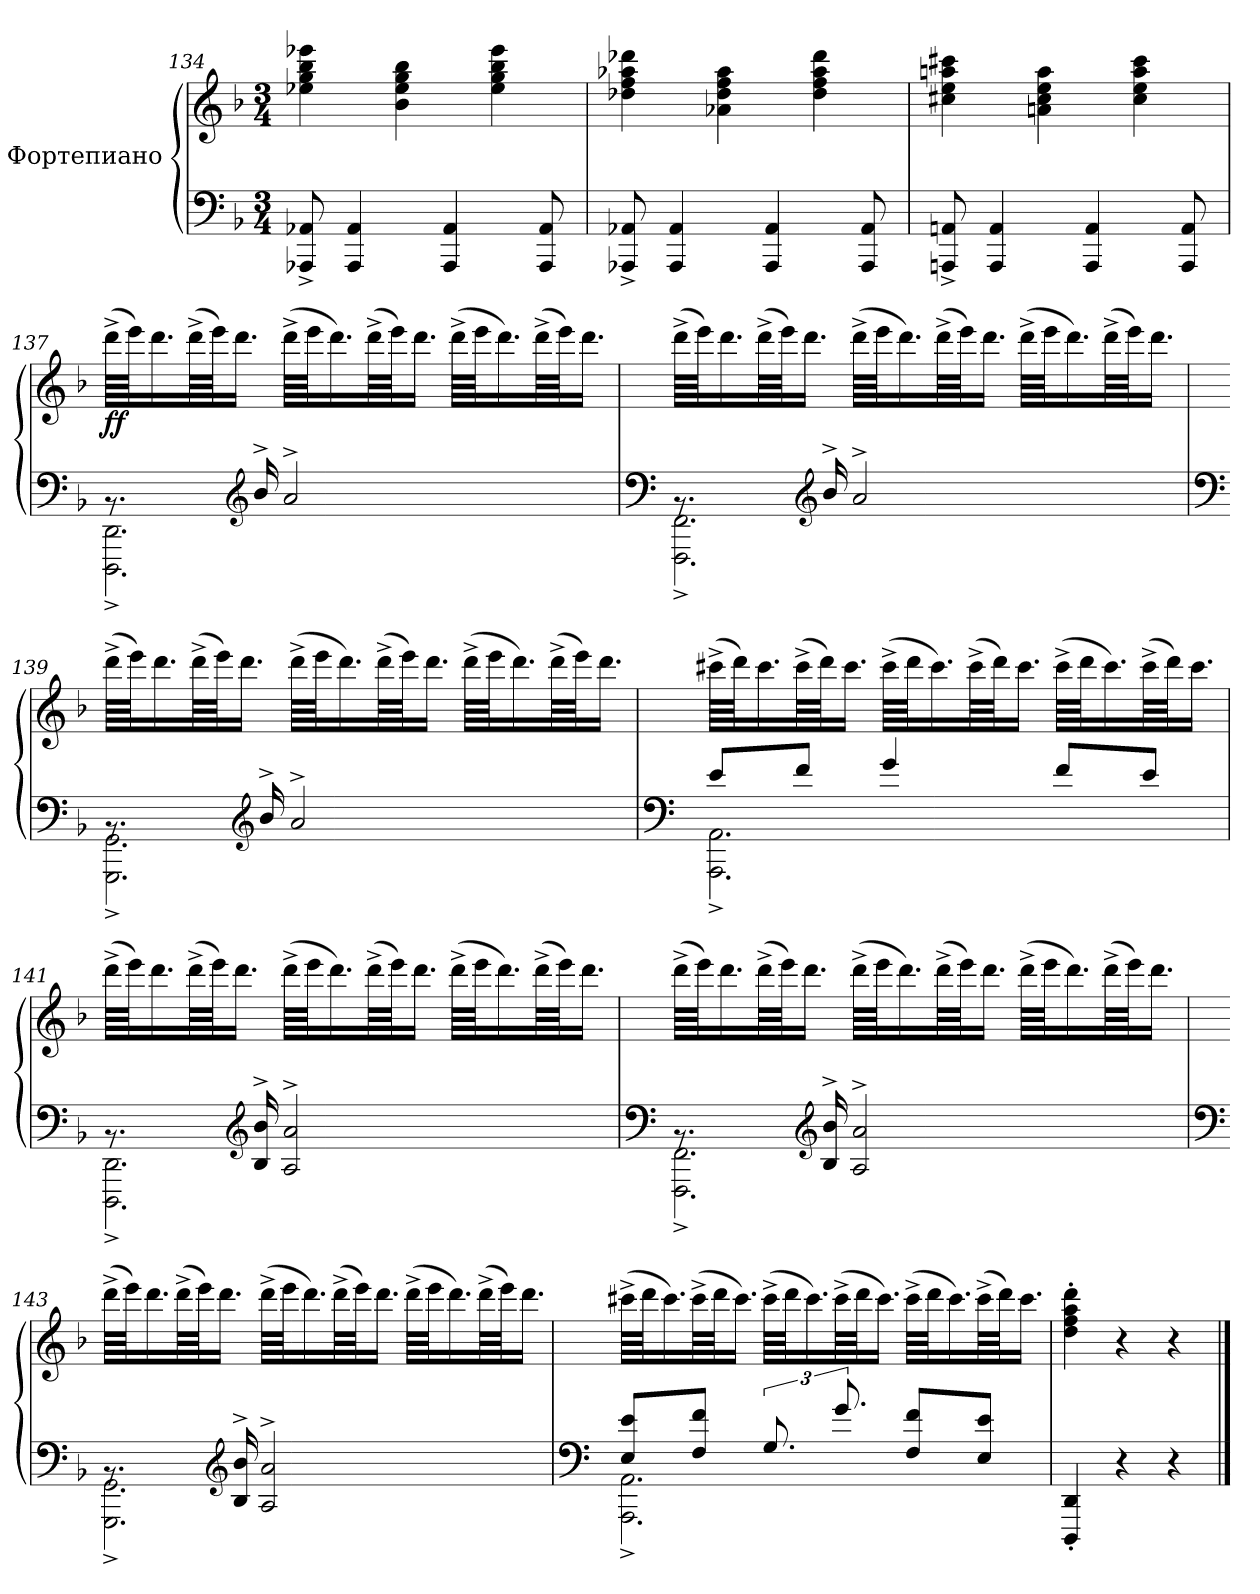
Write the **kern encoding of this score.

**kern	**kern	**dynam
*part1	*part1	*part1
*staff2	*staff1	*staff1/2
*I"Фортепиано	*	*
*clefF4	*clefG2	*
*k[b-]	*k[b-]	*
*M3/4	*M3/4	*
=134	=134	=134
8AAA-X/^ 8AA-X/^	4ee-X\ 4gg\ 4bb-\ 4eee-X\	.
4AAA-/ 4AA-/	.	.
.	4b-\ 4ee-\ 4gg\ 4bb-\	.
4AAA-/ 4AA-/	.	.
.	4ee-\ 4gg\ 4bb-\ 4eee-\	.
8AAA-/ 8AA-/	.	.
=135	=135	=135
8AAA-X/^ 8AA-X/^	4dd-X\ 4ff\ 4aa-X\ 4ddd-X\	.
4AAA-/ 4AA-/	.	.
.	4a-X\ 4dd-\ 4ff\ 4aa-\	.
4AAA-/ 4AA-/	.	.
.	4dd-\ 4ff\ 4aa-\ 4ddd-\	.
8AAA-/ 8AA-/	.	.
!!LO:PB:g=z
=136	=136	=136
8AAAn/^ 8AAn/^	4cc#X\ 4ee\ 4aan\ 4ccc#X\	.
4AAA/ 4AA/	.	.
.	4an\ 4cc#\ 4ee\ 4aa\	.
4AAA/ 4AA/	.	.
.	4cc#\ 4ee\ 4aa\ 4ccc#\	.
8AAA/ 8AA/	.	.
=137	=137	=137
*^	*	*
!	!	!	!LO:DY:b
8.rBB	2.DDD\^ 2.DD\^	(>64ddd^\LLLL	ff
.	.	64eee\JJ)	.
.	.	16.ddd\	.
.	.	(>64ddd^\LL	.
.	.	64eee\JJ)	.
.	.	16.ddd\JJ	.
*clefG2	*	*	*
16b-^/	.	.	.
2a^/	.	(>64ddd^\LLLL	.
.	.	64eee\JJ	.
.	.	16.ddd\)	.
.	.	(>64ddd^\LL	.
.	.	64eee\JJ)	.
.	.	16.ddd\JJ	.
.	.	(>64ddd^\LLLL	.
.	.	64eee\JJ	.
.	.	16.ddd\)	.
.	.	(>64ddd^\LL	.
.	.	64eee\JJ)	.
.	.	16.ddd\JJ	.
!!LO:LB:g=z
=138	=138	=138	=138
*clefF4	*	*	*
8.rBB	2.FFF\^ 2.FF\^	(>64ddd^\LLLL	.
.	.	64eee\JJ)	.
.	.	16.ddd\	.
.	.	(>64ddd^\LL	.
.	.	64eee\JJ)	.
.	.	16.ddd\JJ	.
*clefG2	*	*	*
16b-^/	.	.	.
2a^/	.	(>64ddd^\LLLL	.
.	.	64eee\JJ	.
.	.	16.ddd\)	.
.	.	(>64ddd^\LL	.
.	.	64eee\JJ)	.
.	.	16.ddd\JJ	.
.	.	(>64ddd^\LLLL	.
.	.	64eee\JJ	.
.	.	16.ddd\)	.
.	.	(>64ddd^\LL	.
.	.	64eee\JJ)	.
.	.	16.ddd\JJ	.
!!LO:LB:g=z
=139	=139	=139	=139
*clefF4	*	*	*
8.rBB	2.GGG\^ 2.GG\^	(>64ddd^\LLLL	.
.	.	64eee\JJ)	.
.	.	16.ddd\	.
.	.	(>64ddd^\LL	.
.	.	64eee\JJ)	.
.	.	16.ddd\JJ	.
*clefG2	*	*	*
16b-^/	.	.	.
2a^/	.	(>64ddd^\LLLL	.
.	.	64eee\JJ	.
.	.	16.ddd\)	.
.	.	(>64ddd^\LL	.
.	.	64eee\JJ)	.
.	.	16.ddd\JJ	.
.	.	(>64ddd^\LLLL	.
.	.	64eee\JJ	.
.	.	16.ddd\)	.
.	.	(>64ddd^\LL	.
.	.	64eee\JJ)	.
.	.	16.ddd\JJ	.
!!LO:LB:g=z
=140	=140	=140	=140
*clefF4	*	*	*
8e/L	2.AAA\^ 2.AA\^	(>64ccc#X^\LLLL	.
.	.	64ddd\JJ)	.
.	.	16.ccc#\	.
8f/J	.	(>64ccc#^\LL	.
.	.	64ddd\JJ)	.
.	.	16.ccc#\JJ	.
4g/	.	(>64ccc#^\LLLL	.
.	.	64ddd\JJ	.
.	.	16.ccc#\)	.
.	.	(>64ccc#^\LL	.
.	.	64ddd\JJ)	.
.	.	16.ccc#\JJ	.
8f/L	.	(>64ccc#^\LLLL	.
.	.	64ddd\JJ	.
.	.	16.ccc#\)	.
8e/J	.	(>64ccc#^\LL	.
.	.	64ddd\JJ)	.
.	.	16.ccc#\JJ	.
!!LO:LB:g=z
=141	=141	=141	=141
8.rBB	2.DDD\^ 2.DD\^	(>64ddd^\LLLL	.
.	.	64eee\JJ)	.
.	.	16.ddd\	.
.	.	(>64ddd^\LL	.
.	.	64eee\JJ)	.
.	.	16.ddd\JJ	.
*clefG2	*	*	*
16B-/^ 16b-/^	.	.	.
2A/^ 2a/^	.	(>64ddd^\LLLL	.
.	.	64eee\JJ	.
.	.	16.ddd\)	.
.	.	(>64ddd^\LL	.
.	.	64eee\JJ)	.
.	.	16.ddd\JJ	.
.	.	(>64ddd^\LLLL	.
.	.	64eee\JJ	.
.	.	16.ddd\)	.
.	.	(>64ddd^\LL	.
.	.	64eee\JJ)	.
.	.	16.ddd\JJ	.
!!LO:PB:g=z
=142	=142	=142	=142
*clefF4	*	*	*
8.rBB	2.FFF\^ 2.FF\^	(>64ddd^\LLLL	.
.	.	64eee\JJ)	.
.	.	16.ddd\	.
.	.	(>64ddd^\LL	.
.	.	64eee\JJ)	.
.	.	16.ddd\JJ	.
*clefG2	*	*	*
16B-/^ 16b-/^	.	.	.
2A/^ 2a/^	.	(>64ddd^\LLLL	.
.	.	64eee\JJ	.
.	.	16.ddd\)	.
.	.	(>64ddd^\LL	.
.	.	64eee\JJ)	.
.	.	16.ddd\JJ	.
.	.	(>64ddd^\LLLL	.
.	.	64eee\JJ	.
.	.	16.ddd\)	.
.	.	(>64ddd^\LL	.
.	.	64eee\JJ)	.
.	.	16.ddd\JJ	.
!!LO:LB:g=z
=143	=143	=143	=143
*clefF4	*	*	*
8.rBB	2.GGG\^ 2.GG\^	(>64ddd^\LLLL	.
.	.	64eee\JJ)	.
.	.	16.ddd\	.
.	.	(>64ddd^\LL	.
.	.	64eee\JJ)	.
.	.	16.ddd\JJ	.
*clefG2	*	*	*
16B-/^ 16b-/^	.	.	.
2A/^ 2a/^	.	(>64ddd^\LLLL	.
.	.	64eee\JJ	.
.	.	16.ddd\)	.
.	.	(>64ddd^\LL	.
.	.	64eee\JJ)	.
.	.	16.ddd\JJ	.
.	.	(>64ddd^\LLLL	.
.	.	64eee\JJ	.
.	.	16.ddd\)	.
.	.	(>64ddd^\LL	.
.	.	64eee\JJ)	.
.	.	16.ddd\JJ	.
!!LO:LB:g=z
=144	=144	=144	=144
*clefF4	*	*	*
8E/ 8e/L	2.AAA\^ 2.AA\^	(>64ccc#X^\LLLL	.
.	.	64ddd\JJ	.
.	.	16.ccc#\)	.
8F/ 8f/J	.	(>64ccc#^\LL	.
.	.	64ddd\JJ	.
.	.	16.ccc#\JJ)	.
12.G/	.	(>64ccc#^\LLLL	.
.	.	64ddd\JJ	.
.	.	16.ccc#\)	.
12.g/	.	(>64ccc#^\LL	.
.	.	64ddd\JJ	.
.	.	16.ccc#\JJ)	.
8F/ 8f/L	.	(>64ccc#^\LLLL	.
.	.	64ddd\JJ	.
.	.	16.ccc#\)	.
8E/ 8e/J	.	(>64ccc#^\LL	.
.	.	64ddd\JJ)	.
.	.	16.ccc#\JJ	.
*v	*v	*	*
=145	=145	=145
4DDD/' 4DD/'	4dd\' 4ff\' 4aa\' 4ddd\'	.
4r	4r	.
4r	4r	.
==	==	==
*-	*-	*-
